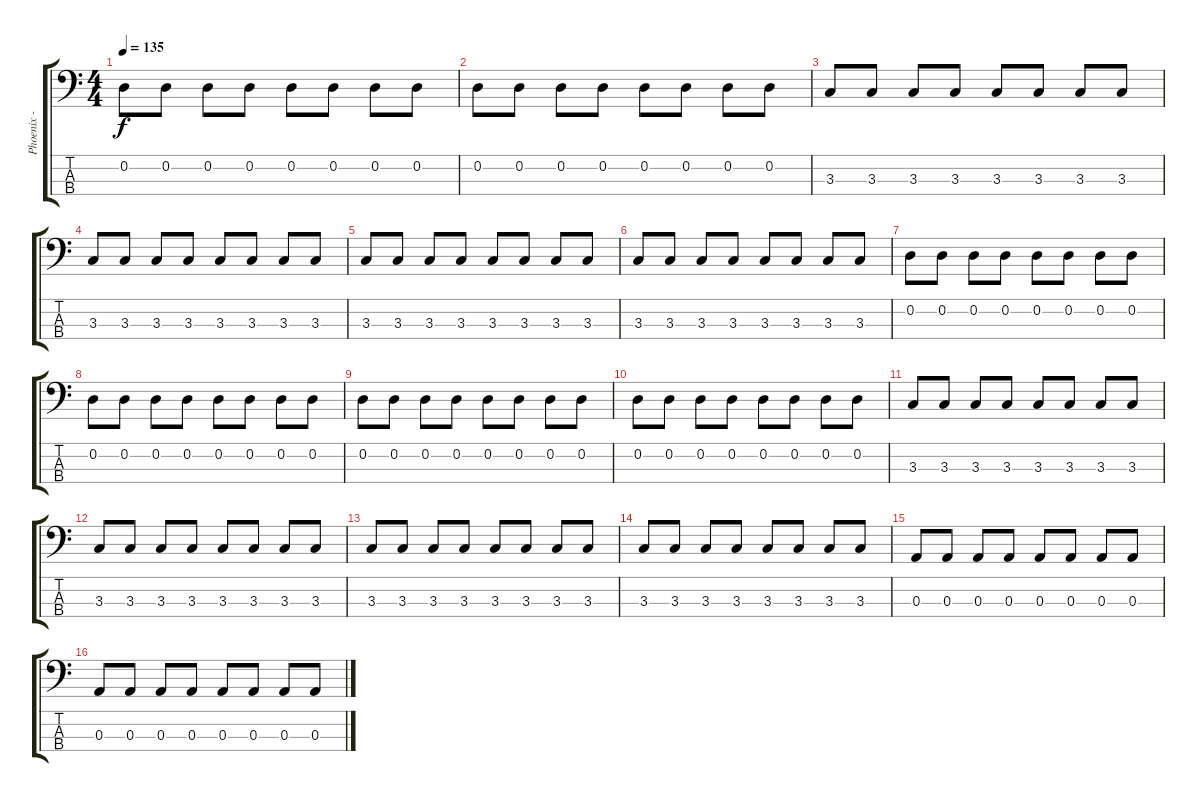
\track ("Phoenix - Bass" "Phoenix - ") {instrument electricbasspick}
\staff {score tabs}
\tuning (G2 D2 A1 E1) {hide}
\ts (4 4)
\tempo 135
\clef f4
\ks c
0.2.8{dy f} 0.2.8 0.2.8 0.2.8 0.2.8 0.2.8 0.2.8 0.2.8 |
0.2.8 0.2.8 0.2.8 0.2.8 0.2.8 0.2.8 0.2.8 0.2.8 |
3.3.8 3.3.8 3.3.8 3.3.8 3.3.8 3.3.8 3.3.8 3.3.8 |
3.3.8 3.3.8 3.3.8 3.3.8 3.3.8 3.3.8 3.3.8 3.3.8 |
3.3.8 3.3.8 3.3.8 3.3.8 3.3.8 3.3.8 3.3.8 3.3.8 |
3.3.8 3.3.8 3.3.8 3.3.8 3.3.8 3.3.8 3.3.8 3.3.8 |
0.2.8 0.2.8 0.2.8 0.2.8 0.2.8 0.2.8 0.2.8 0.2.8 |
0.2.8 0.2.8 0.2.8 0.2.8 0.2.8 0.2.8 0.2.8 0.2.8 |
0.2.8 0.2.8 0.2.8 0.2.8 0.2.8 0.2.8 0.2.8 0.2.8 |
0.2.8 0.2.8 0.2.8 0.2.8 0.2.8 0.2.8 0.2.8 0.2.8 |
3.3.8 3.3.8 3.3.8 3.3.8 3.3.8 3.3.8 3.3.8 3.3.8 |
3.3.8 3.3.8 3.3.8 3.3.8 3.3.8 3.3.8 3.3.8 3.3.8 |
3.3.8 3.3.8 3.3.8 3.3.8 3.3.8 3.3.8 3.3.8 3.3.8 |
3.3.8 3.3.8 3.3.8 3.3.8 3.3.8 3.3.8 3.3.8 3.3.8 |
0.3.8 0.3.8 0.3.8 0.3.8 0.3.8 0.3.8 0.3.8 0.3.8 |
0.3.8 0.3.8 0.3.8 0.3.8 0.3.8 0.3.8 0.3.8 0.3.8
